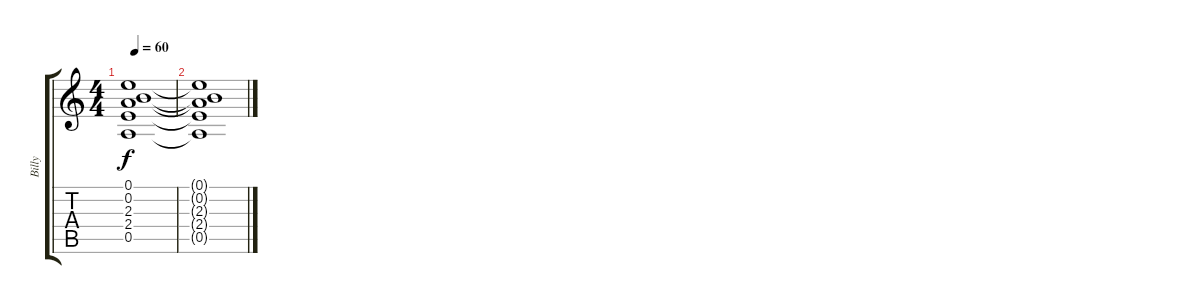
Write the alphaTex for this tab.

\track ("Billy" "Billy") {instrument overdrivenguitar}
\staff {score tabs}
\tuning (E4 B3 G3 D3 A2 E2) {hide}
\ts (4 4)
\tempo 60
\clef g2
\ks c
(0.1 0.2 2.3 2.4 0.5).1{dy f} |
(0.1{t} 0.2{t} 2.3{t} 2.4{t} 0.5{t}).1
